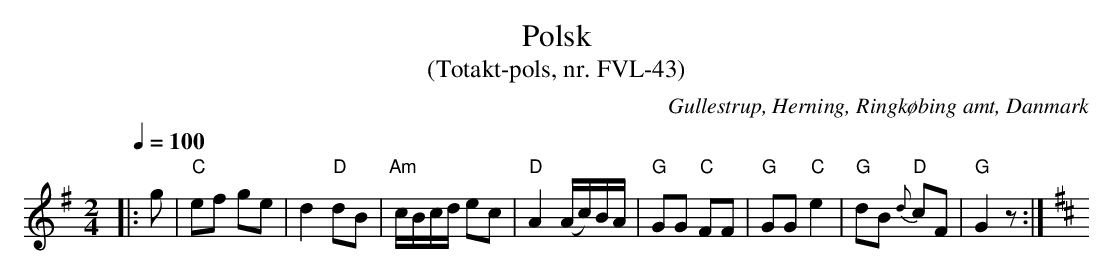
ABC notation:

X:1
T:Polsk
T:(Totakt-pols, nr. FVL-43)
O:Gullestrup, Herning, Ringkøbing amt, Danmark
M:2/4
L:1/8
Q:1/4=100
K:G
|: g | "C"ef ge | d2 "D"dB | "Am"c/B/c/d/ ec | "D"A2 (A/c/)B/A/ | "G"GG "C"FF | "G"GG "C"e2 | "G"dB "D"{d}cF | "G"G2 z  :|
K:D
